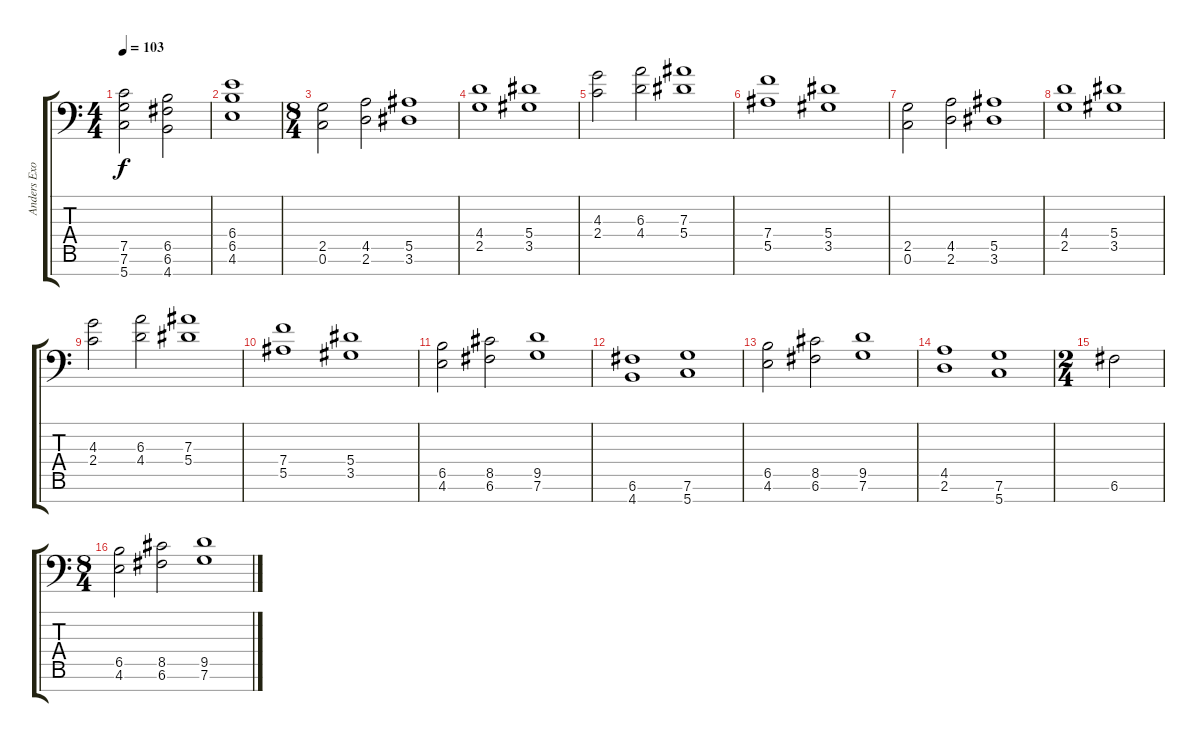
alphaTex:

\track ("Anders Exo Kragh - rythem guitar" "Anders Exo") {instrument distortionguitar}
\staff {score tabs}
\tuning (C4 G3 Eb3 Bb2 F2 C2 G1) {hide}
\ts (4 4)
\tempo 103
\clef f4
\ks c
(7.5 7.6 5.7).2{dy f volume 6} (6.5 6.6 4.7).2 |
(6.4 6.5 4.6).1 |
\ts (8 4)
(2.5 0.6).2 (4.5 2.6).2 (5.5 3.6).1 |
(4.4 2.5).1 (5.4 3.5).1 |
(4.3 2.4).2 (6.3 4.4).2 (7.3 5.4).1 |
(7.4 5.5).1 (5.4 3.5).1 |
(2.5 0.6).2 (4.5 2.6).2 (5.5 3.6).1 |
(4.4 2.5).1 (5.4 3.5).1 |
(4.3 2.4).2 (6.3 4.4).2 (7.3 5.4).1 |
(7.4 5.5).1 (5.4 3.5).1 |
(6.5 4.6).2{volume 8} (8.5 6.6).2 (9.5 7.6).1 |
(6.6 4.7).1 (7.6 5.7).1 |
(6.5 4.6).2 (8.5 6.6).2 (9.5 7.6).1 |
(4.5 2.6).1 (7.6 5.7).1 |
\ts (2 4)
6.6.2 |
\ts (8 4)
(6.5 4.6).2 (8.5 6.6).2 (9.5 7.6).1
